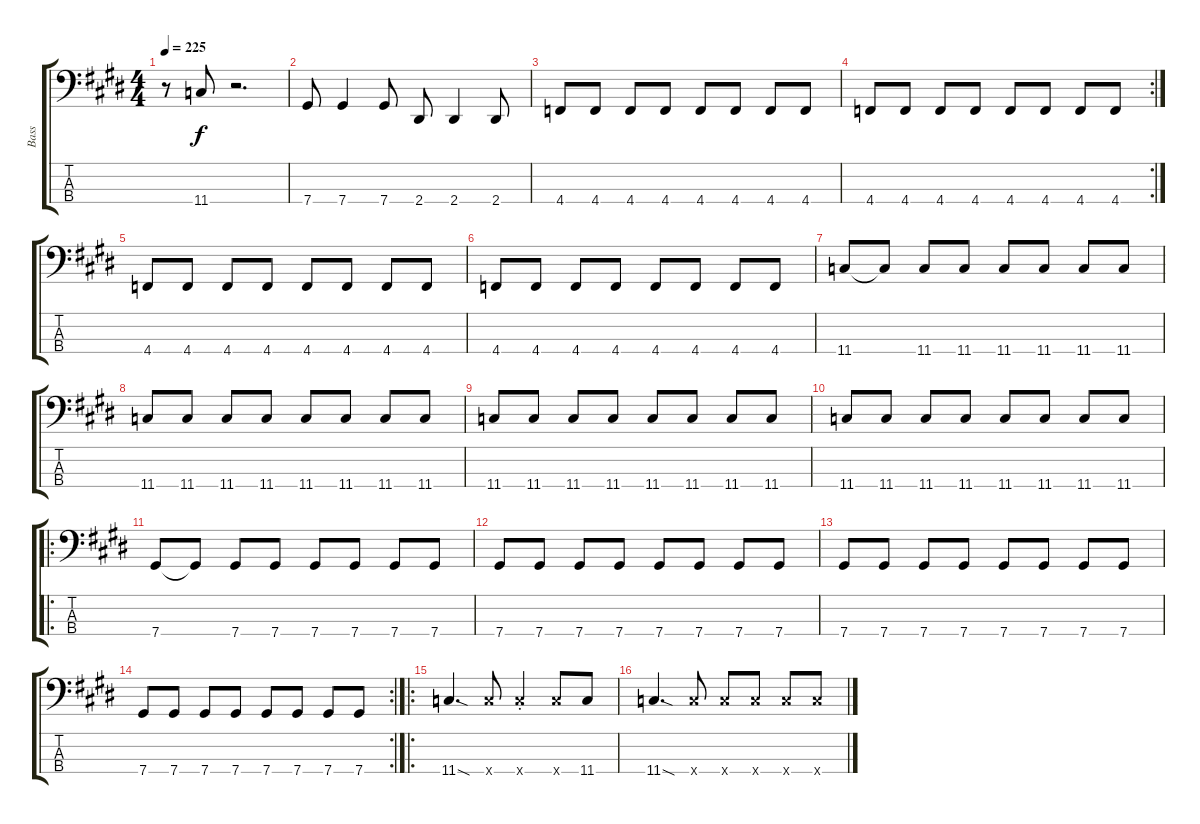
\track ("Bass" "Bass") {instrument electricbasspick}
\staff {score tabs}
\tuning (Gb2 Db2 Ab1 Db1) {hide}
\ts (4 4)
\tempo 225
\clef f4
\ks e
r.8{dy f} 11.4.8 r.2{d} |
\ks c#minor
7.4.8 7.4.4 7.4.8 2.4.8 2.4.4 2.4.8 |
4.4.8 4.4.8 4.4.8 4.4.8 4.4.8 4.4.8 4.4.8 4.4.8 |
\rc 2
4.4.8 4.4.8 4.4.8 4.4.8 4.4.8 4.4.8 4.4.8 4.4.8 |
\ks e
4.4.8 4.4.8 4.4.8 4.4.8 4.4.8 4.4.8 4.4.8 4.4.8 |
\ks c#minor
4.4.8 4.4.8 4.4.8 4.4.8 4.4.8 4.4.8 4.4.8 4.4.8 |
11.4.8 11.4{t}.8 11.4.8 11.4.8 11.4.8 11.4.8 11.4.8 11.4.8 |
11.4.8 11.4.8 11.4.8 11.4.8 11.4.8 11.4.8 11.4.8 11.4.8 |
\ks e
11.4.8 11.4.8 11.4.8 11.4.8 11.4.8 11.4.8 11.4.8 11.4.8 |
\ks c#minor
11.4.8 11.4.8 11.4.8 11.4.8 11.4.8 11.4.8 11.4.8 11.4.8 |
\ro
\ks e
7.4.8 7.4{t}.8 7.4.8 7.4.8 7.4.8 7.4.8 7.4.8 7.4.8 |
\ks c#minor
7.4.8 7.4.8 7.4.8 7.4.8 7.4.8 7.4.8 7.4.8 7.4.8 |
7.4.8 7.4.8 7.4.8 7.4.8 7.4.8 7.4.8 7.4.8 7.4.8 |
\rc 2
7.4.8 7.4.8 7.4.8 7.4.8 7.4.8 7.4.8 7.4.8 7.4.8 |
\ro
\ks e
11.4{sod}.4{d} 11.4{x}.8 11.4{st x}.4 11.4{x}.8 11.4.8 |
\ks c#minor
11.4{sod}.4{d} 11.4{x}.8 11.4{x}.8 11.4{x}.8 11.4{x}.8 11.4{x}.8
